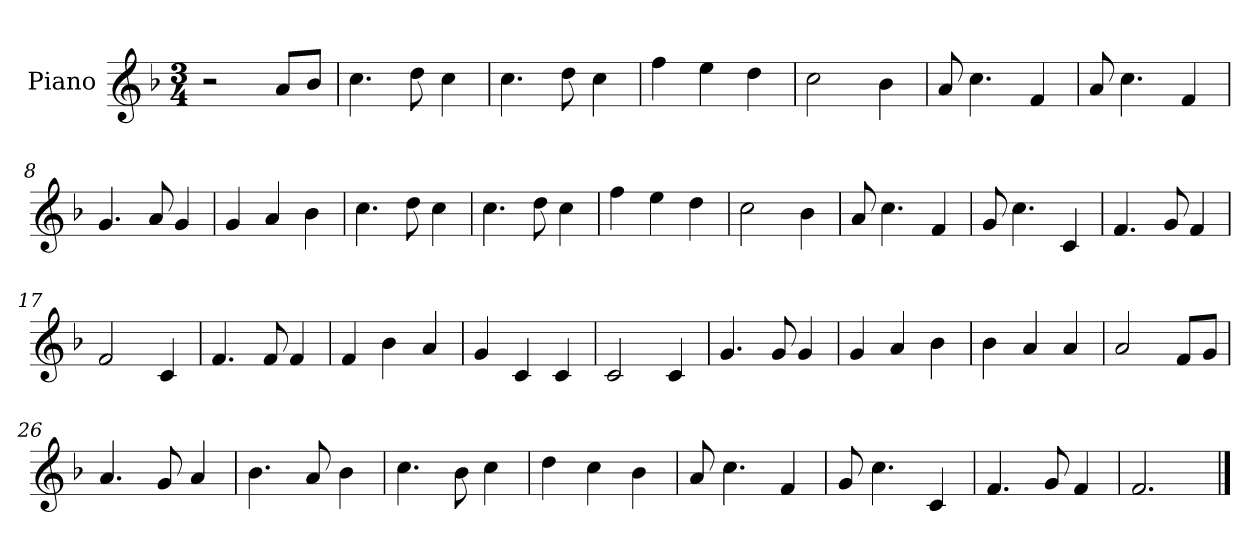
**kern
*part1
*staff1
*I"Piano
*I'Pno
*clefG2
*k[b-]
*M3/4
=1
2r
8a/L
8b-/J
=2
4.cc\
8dd\
4cc\
=3
4.cc\
8dd\
4cc\
=4
4ff\
4ee\
4dd\
=5
2cc\
4b-\
=6
8a/
4.cc\
4f/
=7
8a/
4.cc\
4f/
=8
4.g/
8a/
4g/
=9
4g/
4a/
4b-\
=10
4.cc\
8dd\
4cc\
=11
4.cc\
8dd\
4cc\
=12
4ff\
4ee\
4dd\
=13
2cc\
4b-\
=14
8a/
4.cc\
4f/
=15
8g/
4.cc\
4c/
=16
4.f/
8g/
4f/
=17
2f/
4c/
=18
4.f/
8f/
4f/
=19
4f/
4b-\
4a/
=20
4g/
4c/
4c/
=21
2c/
4c/
=22
4.g/
8g/
4g/
=23
4g/
4a/
4b-\
=24
4b-\
4a/
4a/
=25
2a/
8f/L
8g/J
=26
4.a/
8g/
4a/
=27
4.b-\
8a/
4b-\
=28
4.cc\
8b-\
4cc\
=29
4dd\
4cc\
4b-\
=30
8a/
4.cc\
4f/
=31
8g/
4.cc\
4c/
=32
4.f/
8g/
4f/
=33
2.f/
==
*-
